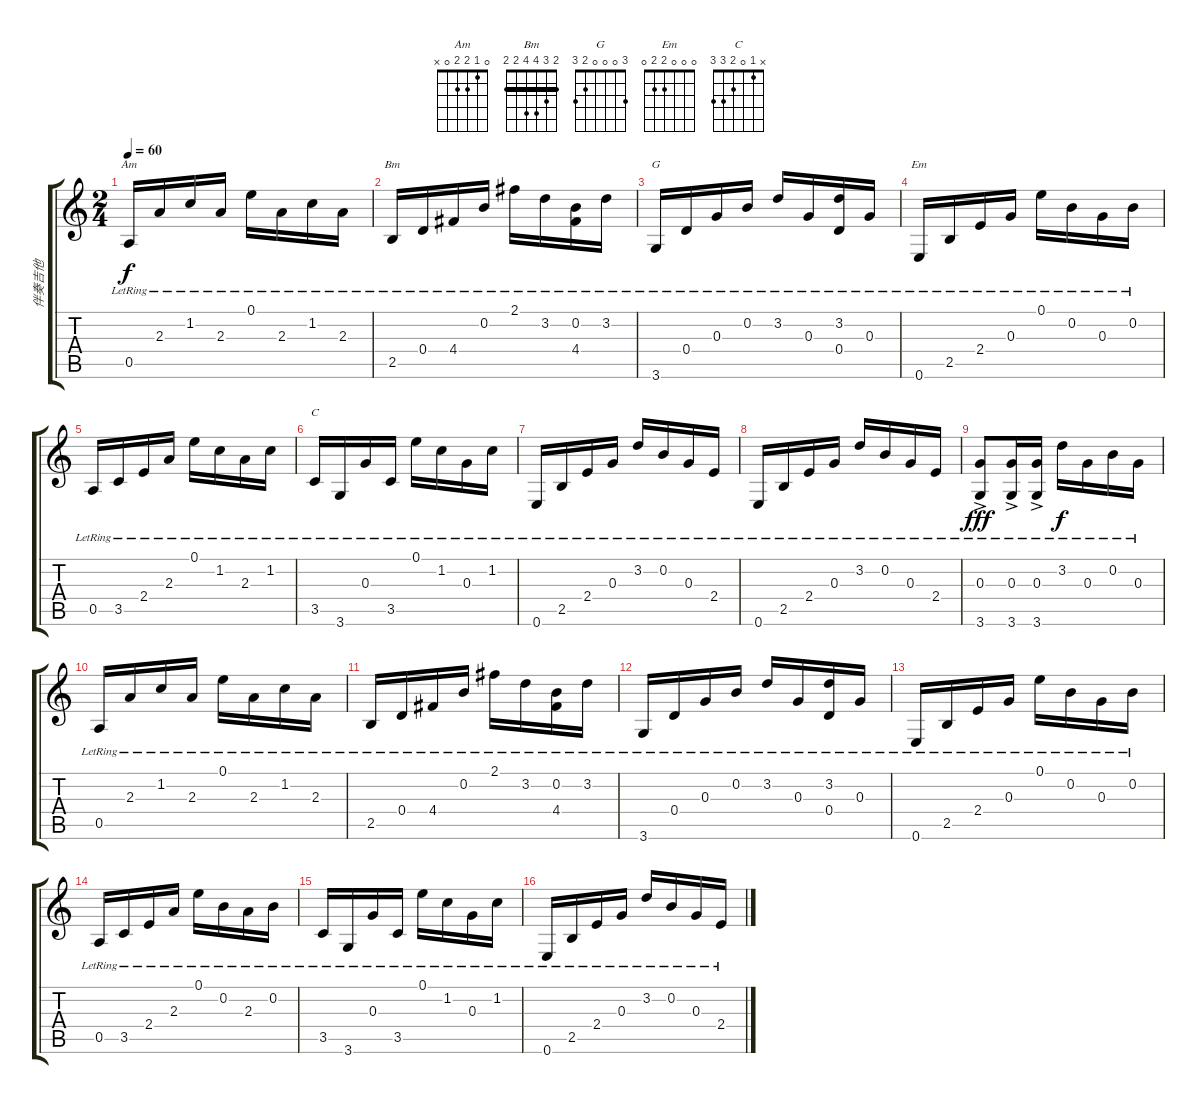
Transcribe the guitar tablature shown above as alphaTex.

\track ("伴奏吉他" "伴奏吉他") {instrument acousticguitarsteel}
\staff {score tabs}
\tuning (E4 B3 G3 D3 A2 E2) {hide}
\chord ("Am" 0 1 2 2 0 x)
\chord ("Bm" 2 3 4 4 2 2) {barre 2}
\chord ("G" 3 0 0 0 2 3)
\chord ("Em" 0 0 0 2 2 0)
\chord ("C" x 1 0 2 3 3)
\ts (2 4)
\tempo 60
\clef g2
\ks c
0.5{lr}.16{ch "Am" dy f} 2.3{lr}.16 1.2{lr}.16 2.3{lr}.16 0.1{lr}.16 2.3{lr}.16 1.2{lr}.16 2.3{lr}.16 |
2.5{lr}.16{ch "Bm"} 0.4{lr}.16 4.4{lr}.16 0.2{lr}.16 2.1{lr}.16 3.2{lr}.16 (0.2{lr} 4.4{lr}).16 3.2{lr}.16 |
3.6{lr}.16{ch "G"} 0.4{lr}.16 0.3{lr}.16 0.2{lr}.16 3.2{lr}.16 0.3{lr}.16 (3.2{lr} 0.4{lr}).16 0.3{lr}.16 |
0.6{lr}.16{ch "Em"} 2.5{lr}.16 2.4{lr}.16 0.3{lr}.16 0.1{lr}.16 0.2{lr}.16 0.3{lr}.16 0.2{lr}.16 |
0.5{lr}.16 3.5{lr}.16 2.4{lr}.16 2.3{lr}.16 0.1{lr}.16 1.2{lr}.16 2.3{lr}.16 1.2{lr}.16 |
3.5{lr}.16{ch "C"} 3.6{lr}.16 0.3{lr}.16 3.5{lr}.16 0.1{lr}.16 1.2{lr}.16 0.3{lr}.16 1.2{lr}.16 |
0.6{lr}.16 2.5{lr}.16 2.4{lr}.16 0.3{lr}.16 3.2{lr}.16 0.2{lr}.16 0.3{lr}.16 2.4{lr}.16 |
0.6{lr}.16 2.5{lr}.16 2.4{lr}.16 0.3{lr}.16 3.2{lr}.16 0.2{lr}.16 0.3{lr}.16 2.4{lr}.16 |
(0.3{lr} 3.6{ac lr}).8{dy fff} (0.3{lr} 3.6{ac}).16 (0.3{lr} 3.6{ac}).16 3.2{lr}.16{dy f} 0.3{lr}.16 0.2{lr}.16 0.3{lr}.16 |
0.5{lr}.16 2.3{lr}.16 1.2{lr}.16 2.3{lr}.16 0.1{lr}.16 2.3{lr}.16 1.2{lr}.16 2.3{lr}.16 |
2.5{lr}.16 0.4{lr}.16 4.4{lr}.16 0.2{lr}.16 2.1{lr}.16 3.2{lr}.16 (0.2{lr} 4.4{lr}).16 3.2{lr}.16 |
3.6{lr}.16 0.4{lr}.16 0.3{lr}.16 0.2{lr}.16 3.2{lr}.16 0.3{lr}.16 (3.2{lr} 0.4{lr}).16 0.3{lr}.16 |
0.6{lr}.16 2.5{lr}.16 2.4{lr}.16 0.3{lr}.16 0.1{lr}.16 0.2{lr}.16 0.3{lr}.16 0.2{lr}.16 |
0.5{lr}.16 3.5{lr}.16 2.4{lr}.16 2.3{lr}.16 0.1{lr}.16 0.2{lr}.16 2.3{lr}.16 0.2{lr}.16 |
3.5{lr}.16 3.6{lr}.16 0.3{lr}.16 3.5{lr}.16 0.1{lr}.16 1.2{lr}.16 0.3{lr}.16 1.2{lr}.16 |
0.6{lr}.16 2.5{lr}.16 2.4{lr}.16 0.3{lr}.16 3.2{lr}.16 0.2{lr}.16 0.3{lr}.16 2.4{lr}.16
